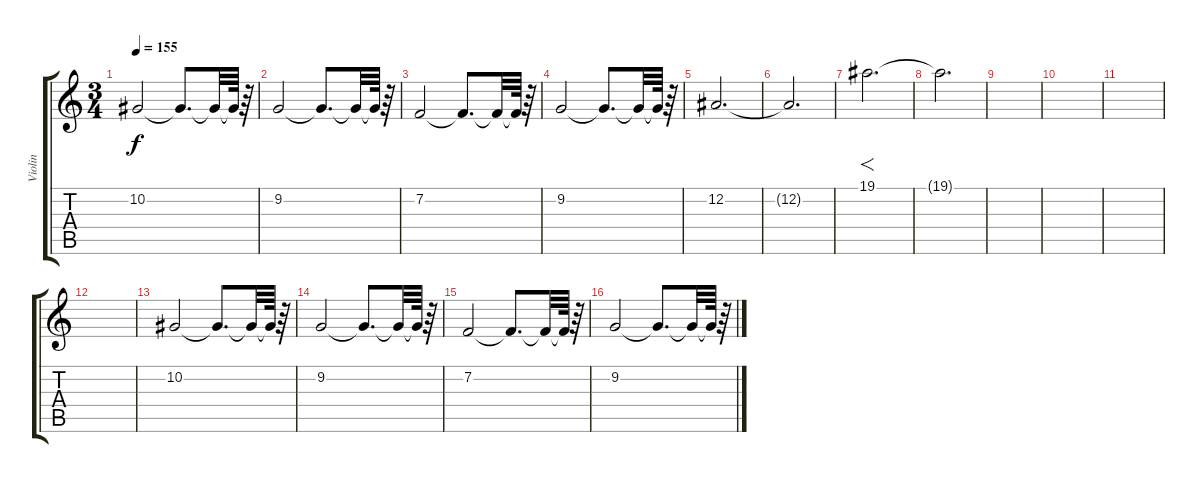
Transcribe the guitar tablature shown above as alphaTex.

\track ("Violin" "Violin") {instrument violin}
\staff {score tabs}
\tuning (Eb4 Bb3 Gb3 Db3 Ab2 Eb2) {hide}
\ts (3 4)
\tempo 155
\clef g2
\ks c
10.2.2{dy f volume 13} 10.2{t}.8{d} 10.2{t}.32 10.2{t}.64 r.64{volume 7} |
9.2.2{volume 13} 9.2{t}.8{d} 9.2{t}.32 9.2{t}.64 r.64{volume 9} |
7.2.2{volume 13} 7.2{t}.8{d} 7.2{t}.32 7.2{t}.64 r.64{volume 7} |
9.2.2{volume 13} 9.2{t}.8{d} 9.2{t}.32 9.2{t}.64 r.64{volume 9} |
12.2.2{d volume 13} |
12.2{t}.2{d} |
19.1.2{f d} |
19.1{t}.2{d} |
|
|
|
|
10.2.2{volume 13} 10.2{t}.8{d} 10.2{t}.32 10.2{t}.64 r.64{volume 7} |
9.2.2{volume 13} 9.2{t}.8{d} 9.2{t}.32 9.2{t}.64 r.64{volume 9} |
7.2.2{volume 13} 7.2{t}.8{d} 7.2{t}.32 7.2{t}.64 r.64{volume 7} |
9.2.2{volume 13} 9.2{t}.8{d} 9.2{t}.32 9.2{t}.64 r.64{volume 9}
